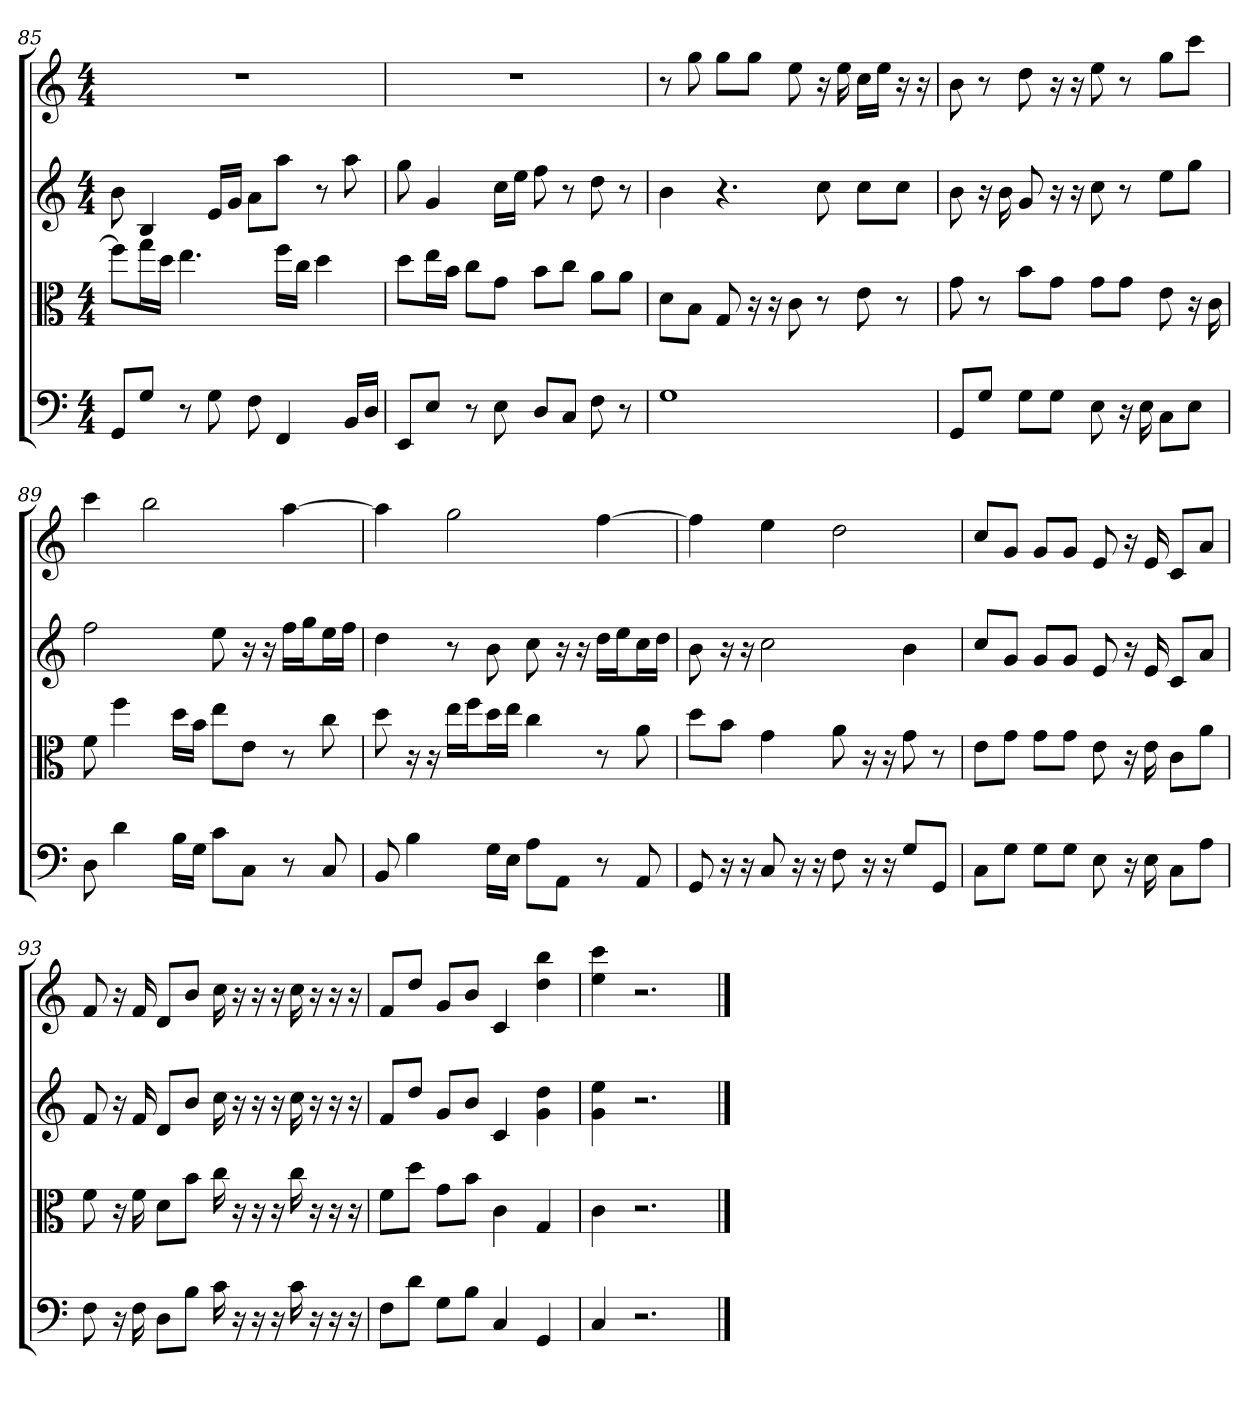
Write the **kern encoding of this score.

**kern	**kern	**kern	**kern
*part4	*part3	*part2	*part1
*staff4	*staff3	*staff2	*staff1
*clefF4	*clefC3	*clefG2	*clefG2
*k[]	*k[]	*k[]	*k[]
*C:	*C:	*C:	*C:
*M4/4	*M4/4	*M4/4	*M4/4
=85	=85	=85	=85
8GG/L	8ff\L]	8b	1r
8G/J	16gg\L	4B	.
.	16dd\JJ	.	.
8r	4.ee	.	.
8G	.	16e/LL	.
.	.	16g/JJ	.
8F	.	8a\L	.
4FF	16ff\LL	8aa\J	.
.	16cc\JJ	.	.
.	4dd	8r	.
16BB/LL	.	8aa	.
16D/JJ	.	.	.
=86	=86	=86	=86
8EE/L	8dd\L	8gg	1r
8E/J	16ee\L	4g	.
.	16b\JJ	.	.
8r	8cc\L	.	.
8E	8g\J	16cc\LL	.
.	.	16ee\JJ	.
8D/L	8b\L	8ff	.
8C/J	8cc\J	8r	.
8F	8a\L	8dd	.
8r	8a\J	8r	.
=87	=87	=87	=87
1G	8d\L	4b	8r
.	8B\J	.	8gg
.	8G	4.r	8gg\L
.	16r	.	8gg\J
.	16r	.	.
.	8c	.	8ee
.	8r	8cc	16r
.	.	.	16ee
.	8e	8cc\L	16cc\LL
.	.	.	16ee\JJ
.	8r	8cc\J	16r
.	.	.	16r
=88	=88	=88	=88
8GG/L	8g	8b	8b
8G/J	8r	16r	8r
.	.	16b	.
8G\L	8b\L	8g	8dd
8G\J	8g\J	16r	16r
.	.	16r	16r
8E	8g\L	8cc	8ee
16r	8g\J	8r	8r
16E	.	.	.
8C\L	8e	8ee\L	8gg\L
8E\J	16r	8gg\J	8ccc\J
.	16c	.	.
=89	=89	=89	=89
8D	8f	2ff	4ccc
4d	4ff	.	.
.	.	.	2bb
16B\LL	16dd\LL	.	.
16G\JJ	16b\JJ	.	.
8c\L	8ee\L	8ee	.
8C\J	8e\J	16r	.
.	.	16r	.
8r	8r	16ff\LL	[4aa
.	.	16gg\J	.
8C	8cc	16ee\L	.
.	.	16ff\JJ	.
=90	=90	=90	=90
8BB	8dd	4dd	4aa]
4B	16r	.	.
.	16r	.	.
.	16ee\LL	8r	2gg
.	16ff\J	.	.
16G\LL	16dd\L	8b	.
16E\JJ	16ee\JJ	.	.
8A\L	4cc	8cc	.
8AA\J	.	16r	.
.	.	16r	.
8r	8r	16dd\LL	[4ff
.	.	16ee\J	.
8AA	8a	16cc\L	.
.	.	16dd\JJ	.
=91	=91	=91	=91
8GG	8dd\L	8b	4ff]
16r	8b\J	16r	.
16r	.	16r	.
8C	4g	2cc	4ee
16r	.	.	.
16r	.	.	.
8F	8a	.	2dd
16r	16r	.	.
16r	16r	.	.
8G/L	8g	4b	.
8GG/J	8r	.	.
=92	=92	=92	=92
8C\L	8e\L	8cc/L	8cc/L
8G\J	8g\J	8g/J	8g/J
8G\L	8g\L	8g/L	8g/L
8G\J	8g\J	8g/J	8g/J
8E	8e	8e	8e
16r	16r	16r	16r
16E	16e	16e	16e
8C\L	8c\L	8c/L	8c/L
8A\J	8a\J	8a/J	8a/J
=93	=93	=93	=93
8F	8f	8f	8f
16r	16r	16r	16r
16F	16f	16f	16f
8D\L	8d\L	8d/L	8d/L
8B\J	8b\J	8b/J	8b/J
16c	16cc	16cc	16cc
16r	16r	16r	16r
16r	16r	16r	16r
16r	16r	16r	16r
16c	16cc	16cc	16cc
16r	16r	16r	16r
16r	16r	16r	16r
16r	16r	16r	16r
=94	=94	=94	=94
8F\L	8f\L	8f/L	8f/L
8d\J	8dd\J	8dd/J	8dd/J
8G\L	8g\L	8g/L	8g/L
8B\J	8b\J	8b/J	8b/J
4C	4c	4c	4c
4GG	4G	4g 4dd	4dd 4bb
=95	=95	=95	=95
4C	4c	4g 4ee	4ee 4ccc
2.r	2.r	2.r	2.r
==	==	==	==
*-	*-	*-	*-
